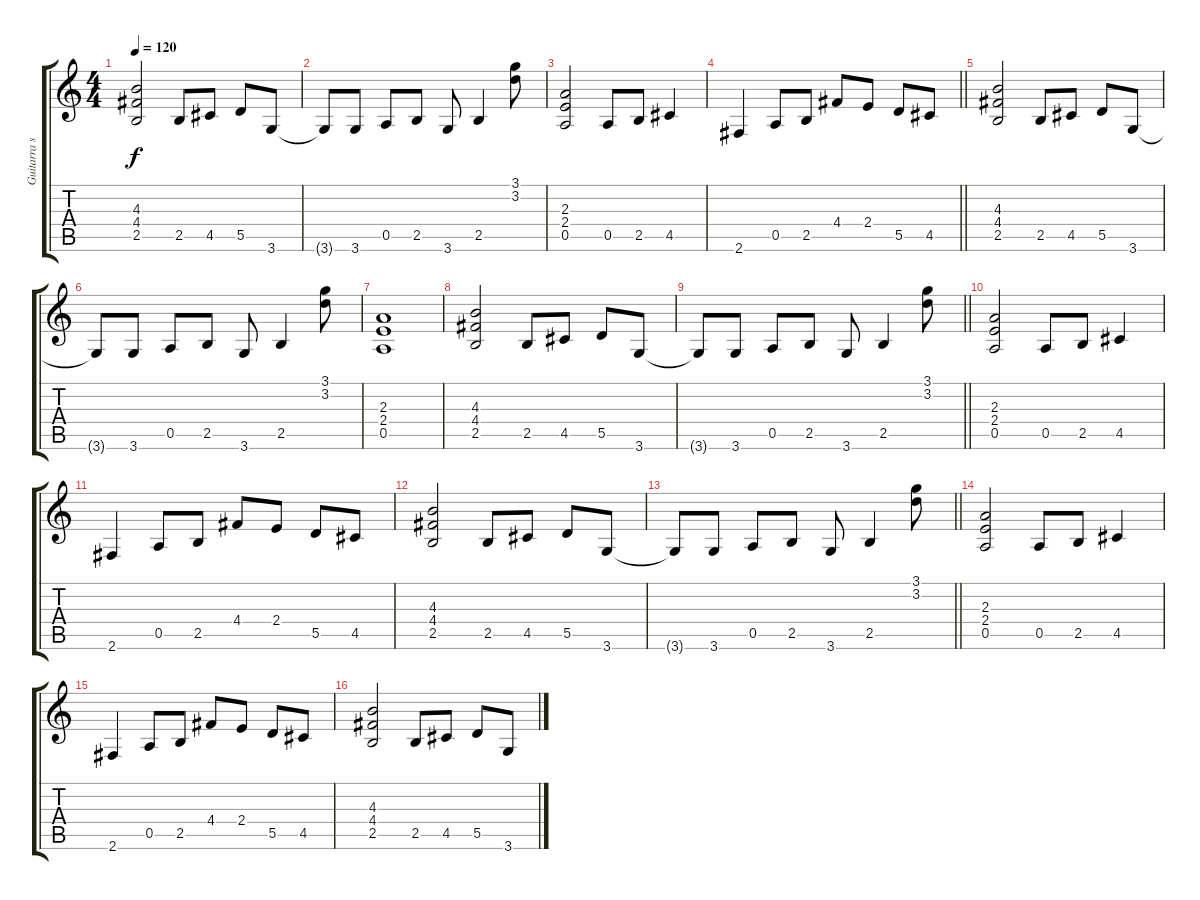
\track ("Guitarra secundaria" "Guitarra s") {instrument overdrivenguitar}
\staff {score tabs}
\tuning (E4 B3 G3 D3 A2 E2) {hide}
\ts (4 4)
\tempo 120
\clef g2
\ks c
(4.3 4.4 2.5).2{dy f} 2.5.8 4.5.8 5.5.8 3.6.8 |
3.6{t}.8 3.6.8 0.5.8 2.5.8 3.6.8 2.5.4 (3.1 3.2).8 |
(2.3 2.4 0.5).2 0.5.8 2.5.8 4.5.4 |
\barLineRight lightlight
2.6.4 0.5.8 2.5.8 4.4.8 2.4.8 5.5.8 4.5.8 |
(4.3 4.4 2.5).2 2.5.8 4.5.8 5.5.8 3.6.8 |
3.6{t}.8 3.6.8 0.5.8 2.5.8 3.6.8 2.5.4 (3.1 3.2).8 |
(2.3 2.4 0.5).1 |
(4.3 4.4 2.5).2 2.5.8 4.5.8 5.5.8 3.6.8 |
\barLineRight lightlight
3.6{t}.8 3.6.8 0.5.8 2.5.8 3.6.8 2.5.4 (3.1 3.2).8 |
(2.3 2.4 0.5).2 0.5.8 2.5.8 4.5.4 |
2.6.4 0.5.8 2.5.8 4.4.8 2.4.8 5.5.8 4.5.8 |
(4.3 4.4 2.5).2 2.5.8 4.5.8 5.5.8 3.6.8 |
\barLineRight lightlight
3.6{t}.8 3.6.8 0.5.8 2.5.8 3.6.8 2.5.4 (3.1 3.2).8 |
(2.3 2.4 0.5).2 0.5.8 2.5.8 4.5.4 |
2.6.4 0.5.8 2.5.8 4.4.8 2.4.8 5.5.8 4.5.8 |
(4.3 4.4 2.5).2 2.5.8 4.5.8 5.5.8 3.6.8
